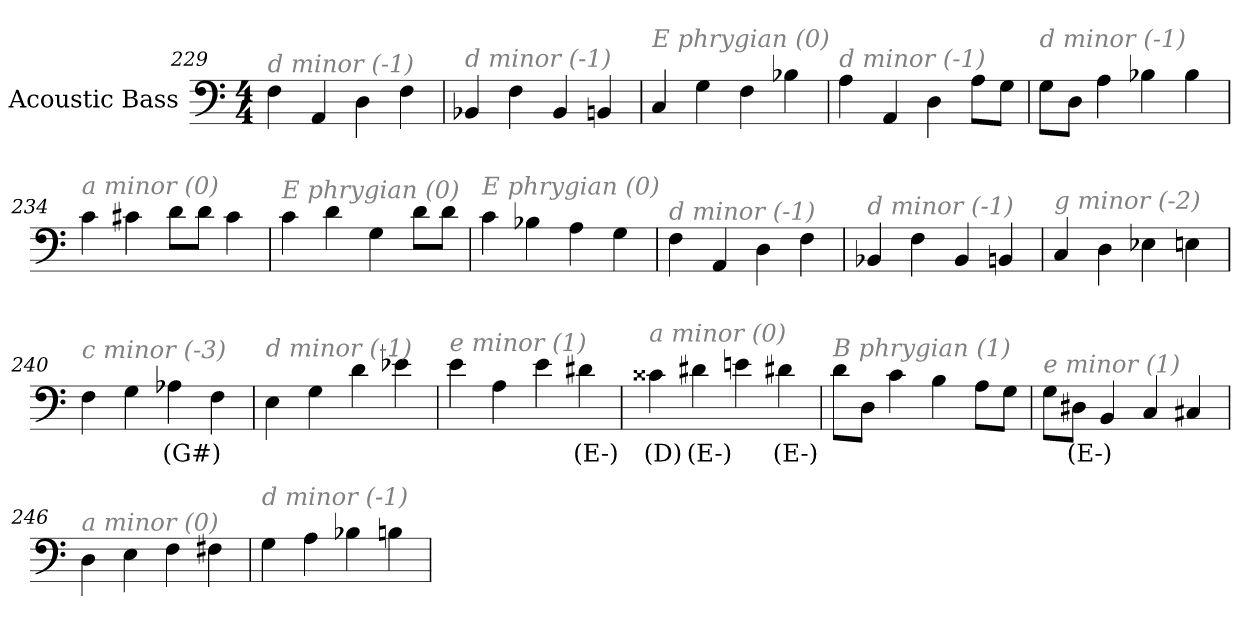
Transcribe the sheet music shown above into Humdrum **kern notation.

**kern	**text
*part1	*part1
*staff1	*staff1
*I"Acoustic Bass	*
*clefF4	*
*ITrd7c12	*
*k[]	*
*C:	*
*M4/4	*
=229	=229
!LO:TX:i:color=#808080:t=d minor (-1)	!
4FF	.
4AAA	.
4DD	.
4FF	.
=230	=230
!LO:TX:i:color=#808080:t=d minor (-1)	!
4BBB-X	.
4FF	.
4BBB-	.
4BBBn	.
=231	=231
!LO:TX:i:color=#808080:t=E phrygian (0)	!
4CC	.
4GG	.
4FF	.
4BB-X	.
=232	=232
!LO:TX:i:color=#808080:t=d minor (-1)	!
4AA	.
4AAA	.
4DD	.
8AAL	.
8GGJ	.
=233	=233
!LO:TX:i:color=#808080:t=d minor (-1)	!
8GGL	.
8DDJ	.
4AA	.
4BB-X	.
4BB-	.
=234	=234
!LO:TX:i:color=#808080:t=a minor (0)	!
4C	.
4C#X	.
8DL	.
8DJ	.
4C#	.
=235	=235
!LO:TX:i:color=#808080:t=E phrygian (0)	!
4C	.
4D	.
4GG	.
8DL	.
8DJ	.
=236	=236
!LO:TX:i:color=#808080:t=E phrygian (0)	!
4C	.
4BB-X	.
4AA	.
4GG	.
=237	=237
!LO:TX:i:color=#808080:t=d minor (-1)	!
4FF	.
4AAA	.
4DD	.
4FF	.
=238	=238
!LO:TX:i:color=#808080:t=d minor (-1)	!
4BBB-X	.
4FF	.
4BBB-	.
4BBBn	.
=239	=239
!LO:TX:i:color=#808080:t=g minor (-2)	!
4CC	.
4DD	.
4EE-X	.
4EEn	.
=240	=240
!LO:TX:i:color=#808080:t=c minor (-3)	!
4FF	.
4GG	.
4AA-Xi	(G#)
4FF	.
=241	=241
!LO:TX:i:color=#808080:t=d minor (-1)	!
4EE	.
4GG	.
4D	.
4E-X	.
=242	=242
!LO:TX:i:color=#808080:t=e minor (1)	!
4E	.
4AA	.
4E	.
4D#Xi	(E-)
=243	=243
!LO:TX:i:color=#808080:t=a minor (0)	!
4C##Xj	(D)
4D#Xi	(E-)
4En	.
4D#Xi	(E-)
=244	=244
!LO:TX:i:color=#808080:t=B phrygian (1)	!
8DL	.
8DDJ	.
4C	.
4BB	.
8AAL	.
8GGJ	.
=245	=245
!LO:TX:i:color=#808080:t=e minor (1)	!
8GGL	.
8DD#XiJ	(E-)
4BBB	.
4CC	.
4CC#X	.
=246	=246
!LO:TX:i:color=#808080:t=a minor (0)	!
4DD	.
4EE	.
4FF	.
4FF#X	.
=247	=247
!LO:TX:i:color=#808080:t=d minor (-1)	!
4GG	.
4AA	.
4BB-X	.
4BBn	.
=	=
*-	*-
